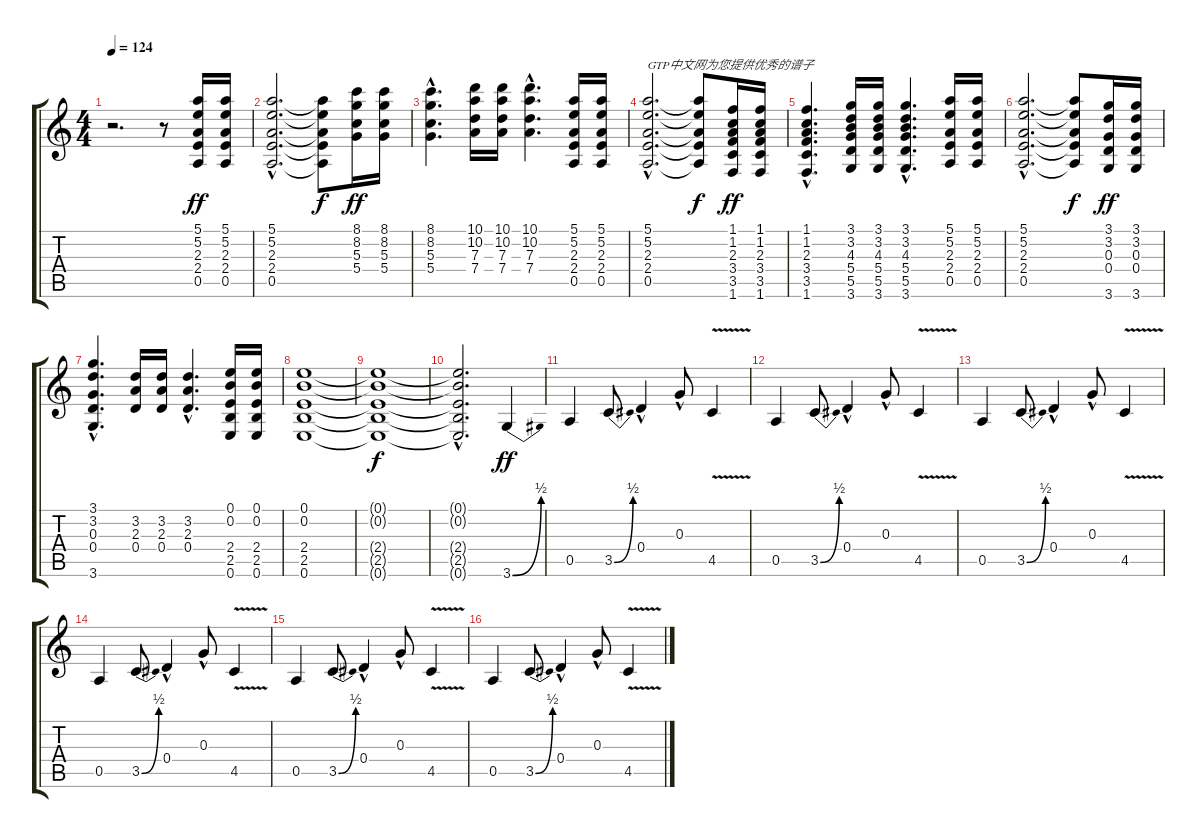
\track "" {instrument overdrivenguitar}
\staff {score tabs}
\tuning (E4 B3 G3 D3 A2 E2) {hide}
\ts (4 4)
\tempo 124
\clef g2
\ks c
r.2{d dy ff instrument overdrivenguitar} r.8 (5.1 5.2 2.3 2.4 0.5).16 (5.1 5.2 2.3 2.4 0.5).16 |
(5.1{hac} 5.2{hac} 2.3{hac} 2.4{hac} 0.5{hac}).2{d} (5.1{t} 5.2{t} 2.3{t} 2.4{t} 0.5{t}).8{dy f} (8.1 8.2 5.3 5.4).16{dy ff} (8.1 8.2 5.3 5.4).16 |
(8.1{hac} 8.2{hac} 5.3{hac} 5.4{hac}).4{d} (10.1 10.2 7.3 7.4).16 (10.1 10.2 7.3 7.4).16 (10.1{hac} 10.2{hac} 7.3{hac} 7.4{hac}).4{d} (5.1 5.2 2.3 2.4 0.5).16 (5.1 5.2 2.3 2.4 0.5).16 |
(5.1{hac} 5.2{hac} 2.3{hac} 2.4{hac} 0.5{hac}).2{d txt "GTP中文网为您提供优秀的谱子"} (5.1{t} 5.2{t} 2.3{t} 2.4{t} 0.5{t}).8{dy f} (1.1 1.2 2.3 3.4 3.5 1.6).16{dy ff} (1.1 1.2 2.3 3.4 3.5 1.6).16 |
(1.1{hac} 1.2{hac} 2.3{hac} 3.4{hac} 3.5{hac} 1.6{hac}).4{d} (3.1 3.2 4.3 5.4 5.5 3.6).16 (3.1 3.2 4.3 5.4 5.5 3.6).16 (3.1{hac} 3.2{hac} 4.3{hac} 5.4{hac} 5.5{hac} 3.6{hac}).4{d} (5.1 5.2 2.3 2.4 0.5).16 (5.1 5.2 2.3 2.4 0.5).16 |
(5.1{hac} 5.2{hac} 2.3{hac} 2.4{hac} 0.5{hac}).2{d} (5.1{t} 5.2{t} 2.3{t} 2.4{t} 0.5{t}).8{dy f} (3.1 3.2 0.3 0.4 3.6).16{dy ff} (3.1 3.2 0.3 0.4 3.6).16 |
(3.1{hac} 3.2{hac} 0.3{hac} 0.4{hac} 3.6{hac}).4{d} (3.2 2.3 0.4).16 (3.2 2.3 0.4).16 (3.2{hac} 2.3{hac} 0.4{hac}).4{d} (0.1 0.2 2.4 2.5 0.6).16 (0.1 0.2 2.4 2.5 0.6).16 |
(0.1 0.2 2.4 2.5 0.6).1 |
(0.1{t} 0.2{t} 2.4{t} 2.5{t} 0.6{t}).1{dy f} |
(0.1{hac t} 0.2{hac t} 2.4{hac t} 2.5{hac t} 0.6{hac t}).2{d} 3.6{be (bend 0 0 60 2)}.4{dy ff} |
0.5.4 3.5{be (bend 0 0 60 2)}.8 0.4{hac}.4 0.3{hac}.8 4.5{v}.4 |
0.5.4 3.5{be (bend 0 0 60 2)}.8 0.4{hac}.4 0.3{hac}.8 4.5{v}.4 |
0.5.4 3.5{be (bend 0 0 60 2)}.8 0.4{hac}.4 0.3{hac}.8 4.5{v}.4 |
0.5.4 3.5{be (bend 0 0 60 2)}.8 0.4{hac}.4 0.3{hac}.8 4.5{v}.4 |
0.5.4 3.5{be (bend 0 0 60 2)}.8 0.4{hac}.4 0.3{hac}.8 4.5{v}.4 |
0.5.4 3.5{be (bend 0 0 60 2)}.8 0.4{hac}.4 0.3{hac}.8 4.5{v}.4
